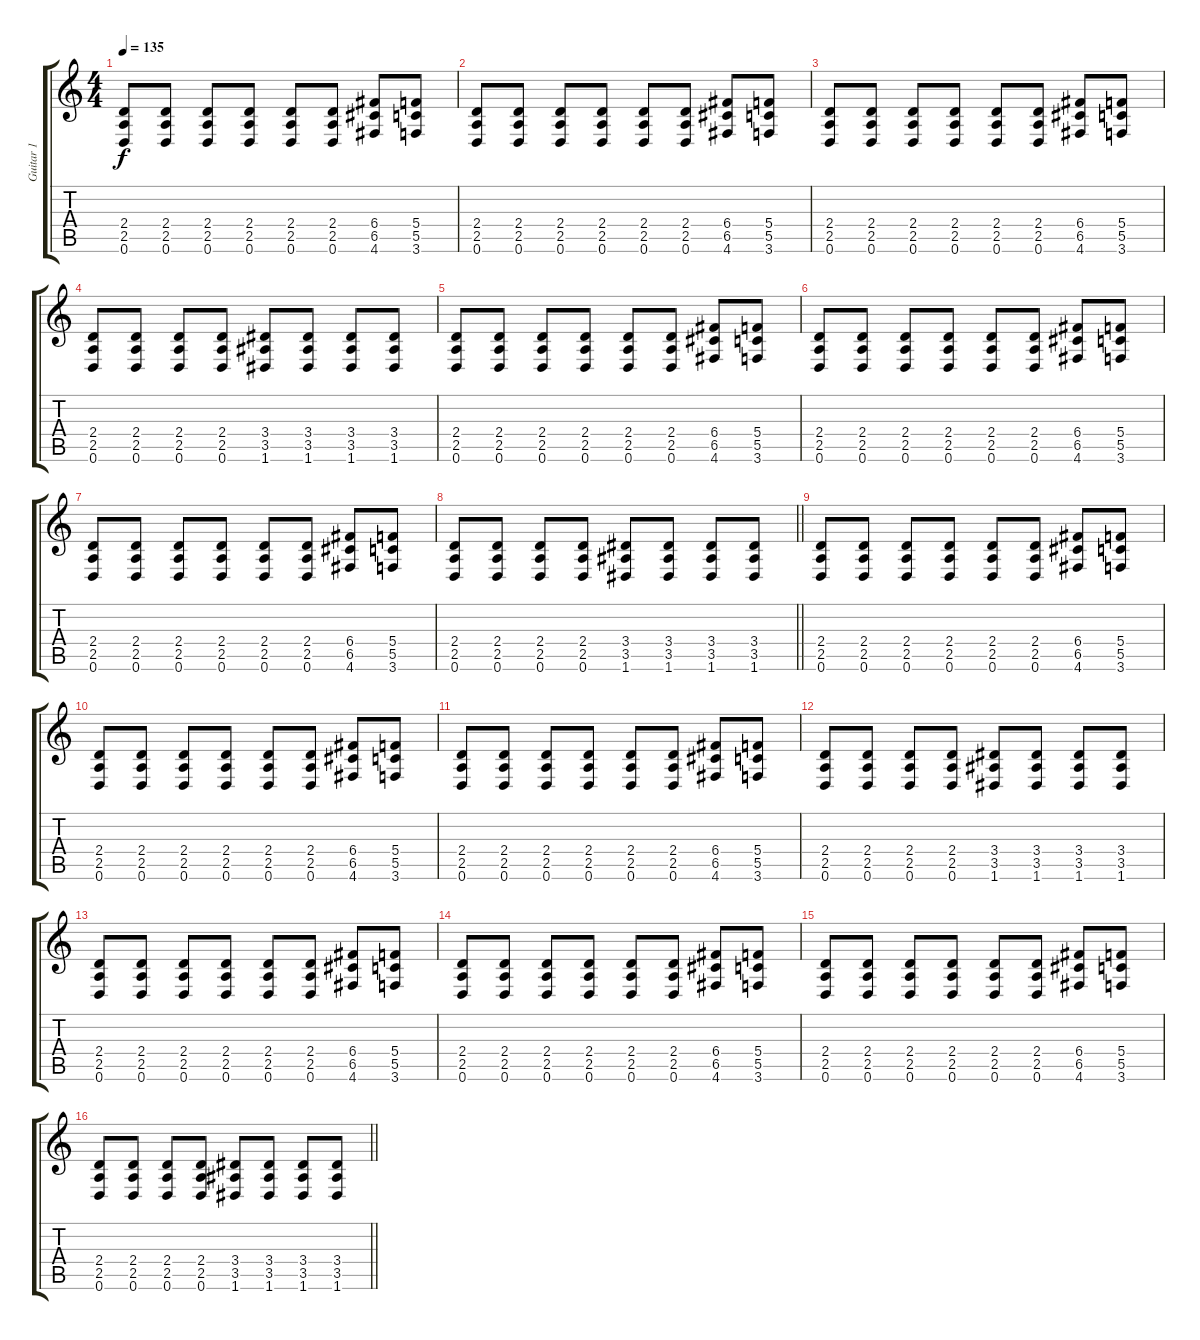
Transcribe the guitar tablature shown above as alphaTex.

\track ("Guitar 1" "Guitar 1") {instrument overdrivenguitar}
\staff {score tabs}
\tuning (D4 A3 F3 C3 G2 D2) {hide}
\ts (4 4)
\tempo 135
\clef g2
\ks c
(2.4 2.5 0.6).8{dy f} (2.4 2.5 0.6).8 (2.4 2.5 0.6).8 (2.4 2.5 0.6).8 (2.4 2.5 0.6).8 (2.4 2.5 0.6).8 (6.4 6.5 4.6).8 (5.4 5.5 3.6).8 |
(2.4 2.5 0.6).8 (2.4 2.5 0.6).8 (2.4 2.5 0.6).8 (2.4 2.5 0.6).8 (2.4 2.5 0.6).8 (2.4 2.5 0.6).8 (6.4 6.5 4.6).8 (5.4 5.5 3.6).8 |
(2.4 2.5 0.6).8 (2.4 2.5 0.6).8 (2.4 2.5 0.6).8 (2.4 2.5 0.6).8 (2.4 2.5 0.6).8 (2.4 2.5 0.6).8 (6.4 6.5 4.6).8 (5.4 5.5 3.6).8 |
(2.4 2.5 0.6).8 (2.4 2.5 0.6).8 (2.4 2.5 0.6).8 (2.4 2.5 0.6).8 (3.4 3.5 1.6).8 (3.4 3.5 1.6).8 (3.4 3.5 1.6).8 (3.4 3.5 1.6).8 |
(2.4 2.5 0.6).8 (2.4 2.5 0.6).8 (2.4 2.5 0.6).8 (2.4 2.5 0.6).8 (2.4 2.5 0.6).8 (2.4 2.5 0.6).8 (6.4 6.5 4.6).8 (5.4 5.5 3.6).8 |
(2.4 2.5 0.6).8 (2.4 2.5 0.6).8 (2.4 2.5 0.6).8 (2.4 2.5 0.6).8 (2.4 2.5 0.6).8 (2.4 2.5 0.6).8 (6.4 6.5 4.6).8 (5.4 5.5 3.6).8 |
(2.4 2.5 0.6).8 (2.4 2.5 0.6).8 (2.4 2.5 0.6).8 (2.4 2.5 0.6).8 (2.4 2.5 0.6).8 (2.4 2.5 0.6).8 (6.4 6.5 4.6).8 (5.4 5.5 3.6).8 |
\barLineRight lightlight
(2.4 2.5 0.6).8 (2.4 2.5 0.6).8 (2.4 2.5 0.6).8 (2.4 2.5 0.6).8 (3.4 3.5 1.6).8 (3.4 3.5 1.6).8 (3.4 3.5 1.6).8 (3.4 3.5 1.6).8 |
(2.4 2.5 0.6).8 (2.4 2.5 0.6).8 (2.4 2.5 0.6).8 (2.4 2.5 0.6).8 (2.4 2.5 0.6).8 (2.4 2.5 0.6).8 (6.4 6.5 4.6).8 (5.4 5.5 3.6).8 |
(2.4 2.5 0.6).8 (2.4 2.5 0.6).8 (2.4 2.5 0.6).8 (2.4 2.5 0.6).8 (2.4 2.5 0.6).8 (2.4 2.5 0.6).8 (6.4 6.5 4.6).8 (5.4 5.5 3.6).8 |
(2.4 2.5 0.6).8 (2.4 2.5 0.6).8 (2.4 2.5 0.6).8 (2.4 2.5 0.6).8 (2.4 2.5 0.6).8 (2.4 2.5 0.6).8 (6.4 6.5 4.6).8 (5.4 5.5 3.6).8 |
(2.4 2.5 0.6).8 (2.4 2.5 0.6).8 (2.4 2.5 0.6).8 (2.4 2.5 0.6).8 (3.4 3.5 1.6).8 (3.4 3.5 1.6).8 (3.4 3.5 1.6).8 (3.4 3.5 1.6).8 |
(2.4 2.5 0.6).8 (2.4 2.5 0.6).8 (2.4 2.5 0.6).8 (2.4 2.5 0.6).8 (2.4 2.5 0.6).8 (2.4 2.5 0.6).8 (6.4 6.5 4.6).8 (5.4 5.5 3.6).8 |
(2.4 2.5 0.6).8 (2.4 2.5 0.6).8 (2.4 2.5 0.6).8 (2.4 2.5 0.6).8 (2.4 2.5 0.6).8 (2.4 2.5 0.6).8 (6.4 6.5 4.6).8 (5.4 5.5 3.6).8 |
(2.4 2.5 0.6).8 (2.4 2.5 0.6).8 (2.4 2.5 0.6).8 (2.4 2.5 0.6).8 (2.4 2.5 0.6).8 (2.4 2.5 0.6).8 (6.4 6.5 4.6).8 (5.4 5.5 3.6).8 |
\barLineRight lightlight
(2.4 2.5 0.6).8 (2.4 2.5 0.6).8 (2.4 2.5 0.6).8 (2.4 2.5 0.6).8 (3.4 3.5 1.6).8 (3.4 3.5 1.6).8 (3.4 3.5 1.6).8 (3.4 3.5 1.6).8
